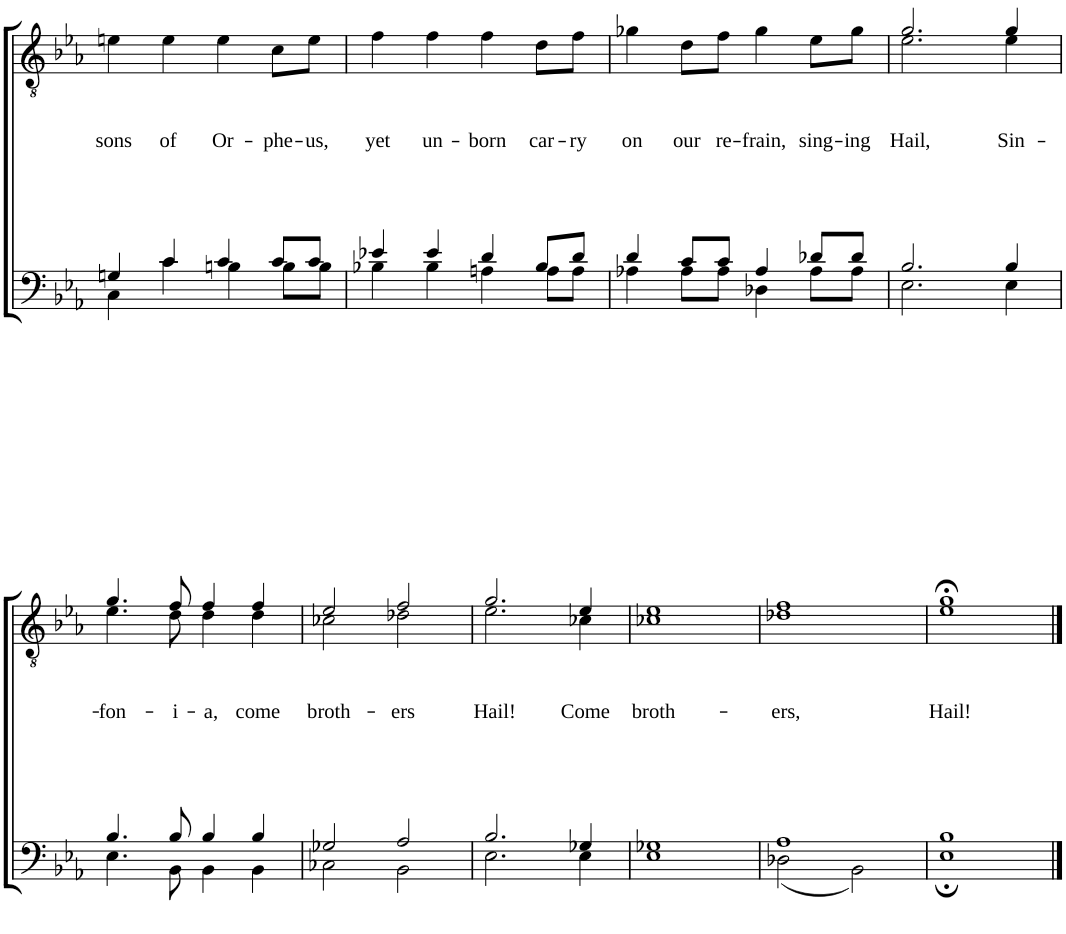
**kern	**kern	**text
*part2	*part1	*part1
*staff2	*staff1	*staff1
*I"Piano 3	*I"Piano 1	*
*I'Pno	*I'Pno	*
!!LO:PB:g=z
*clefF4	*clefGv2	*
*k[b-e-a-]	*k[b-e-a-]	*
*M4/4	*M4/4	*
*met(c)	*met(c)	*
=30	=30	=30
*^	*	*
!	!	!	!LO:LY:b
4Gn/	4C\	4en\	sons
!	!	!	!LO:LY:b
4c/	4c\	4e\	of
!	!	!	!LO:LY:b
4c/	4Bn\	4e\	Or-
!	!	!	!LO:LY:b
8c/L	8B\L	8c\L	-phe-
!	!	!	!LO:LY:b
8c/J	8B\J	8e\J	-us,
=31	=31	=31	=31
!	!	!	!LO:LY:b
4e-X/	4B-X\	4f\	yet
!	!	!	!LO:LY:b
4e-/	4B-\	4f\	un-
!	!	!	!LO:LY:b
4d/	4An\	4f\	-born
!	!	!	!LO:LY:b
8B-/L	8A\L	8d\L	car-
!	!	!	!LO:LY:b
8d/J	8A\J	8f\J	-ry
=32	=32	=32	=32
!	!	!	!LO:LY:b
4d/	4A-X\	4g-X\	on
!	!	!	!LO:LY:b
8c/L	8A-\L	8d\L	our
!	!	!	!LO:LY:b
8c/J	8A-\J	8f\J	re-
!	!	!	!LO:LY:b
4A-/	4D-X\	4g-\	-frain,
!	!	!	!LO:LY:b
8d-X/L	8A-\L	8e-\L	sing-
!	!	!	!LO:LY:b
8d-/J	8A-\J	8g-\J	-ing
=33	=33	=33	=33
!	!	!	!LO:LY:b
*	*	*^	*
2.B-/	2.E-\	2.g/	2.e-\	Hail,
!	!	!	!	!LO:LY:b
4B-/	4E-\	4g/	4e-\	Sin-
!!LO:LB:g=z	!!
=34	=34	=34	=34	=34
!	!	!	!	!LO:LY:b
4.B-/	4.E-\	4.g/	4.e-\	-fon-
!	!	!	!	!LO:LY:b
8B-/	8BB-\	8f/	8d\	-i-
!	!	!	!	!LO:LY:b
4B-/	4BB-\	4f/	4d\	-a,
!	!	!	!	!LO:LY:b
4B-/	4BB-\	4f/	4d\	come
=35	=35	=35	=35	=35
!	!	!	!	!LO:LY:b
2G-X/	2C-X\	2e-/	2c-X\	broth-
!	!	!	!	!LO:LY:b
2A-/	2BB-\	2f/	2d-X\	-ers
=36	=36	=36	=36	=36
!	!	!	!	!LO:LY:b
2.B-/	2.E-\	2.g/	2.e-\	Hail!
!	!	!	!	!LO:LY:b
4G-X/	4E-\	4e-/	4c-X\	Come
=37	=37	=37	=37	=37
!	!	!	!	!LO:LY:b
1G-X	1E-	1e-	1c-X	broth-
=38	=38	=38	=38	=38
!	!	!	!	!LO:LY:b
1A-	(2D-X\	1f	1d-X	-ers,
.	2BB-\)	.	.	.
=39	=39	=39	=39	=39
!	!	!	!	!LO:LY:b
1B-	1E-;	1g;<	1e-	Hail!
*v	*v	*	*	*
*	*v	*v	*
==	==	==
*-	*-	*-
